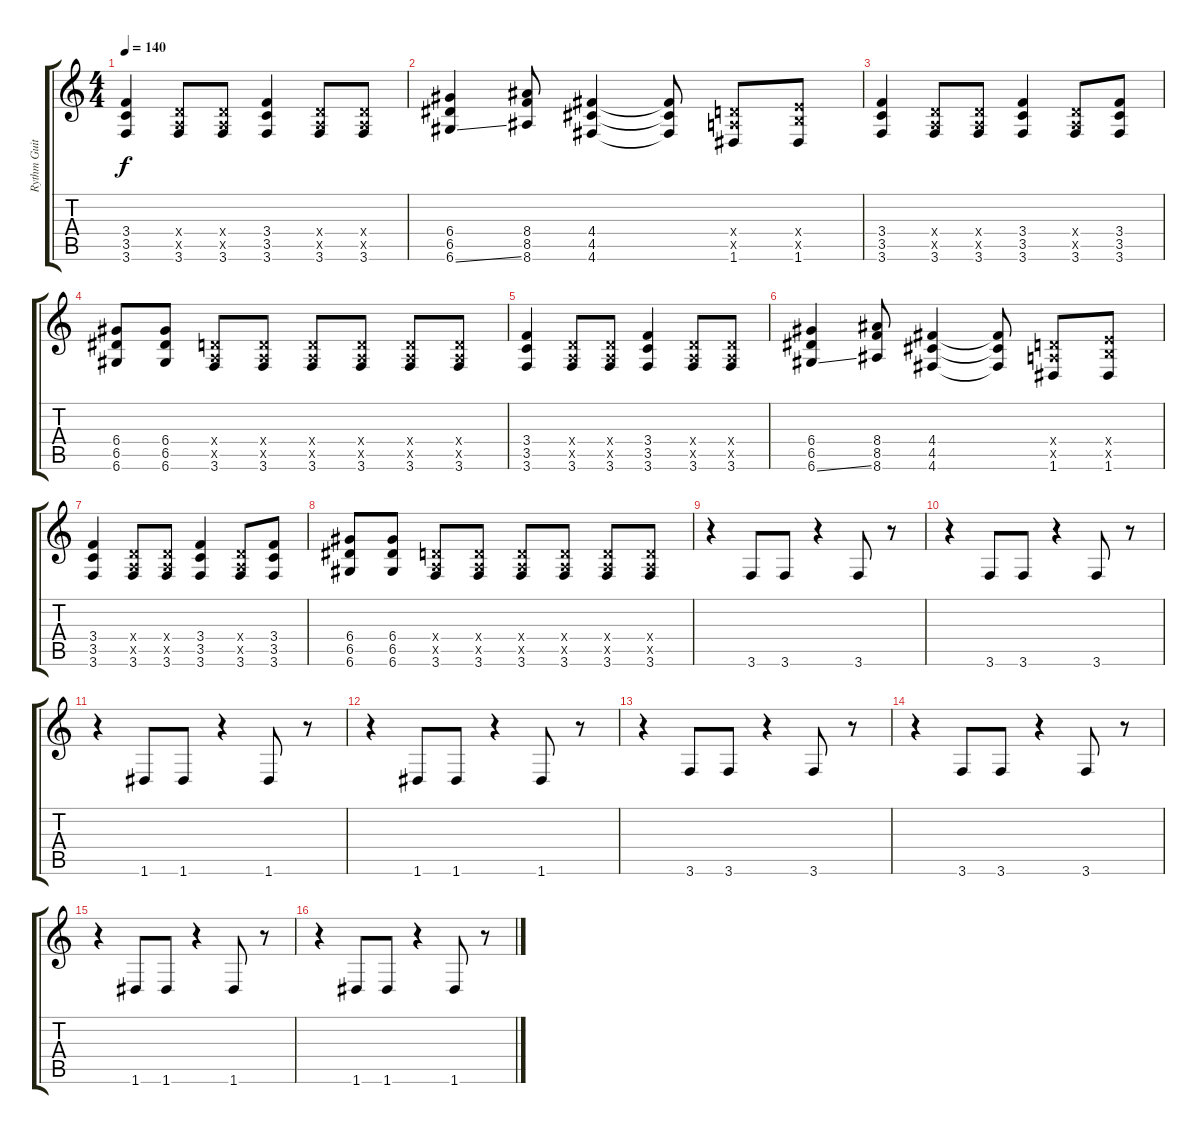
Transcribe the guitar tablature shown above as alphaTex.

\track ("Rythm Guitar" "Rythm Guit") {instrument distortionguitar}
\staff {score tabs}
\tuning (E4 B3 G3 D3 A2 D2) {hide}
\ts (4 4)
\tempo 140
\clef g2
\ks c
(3.4 3.5 3.6).4{dy f} (0.4{x} 0.5{x} 3.6).8 (0.4{x} 0.5{x} 3.6).8 (3.4 3.5 3.6).4 (0.4{x} 0.5{x} 3.6).8 (0.4{x} 0.5{x} 3.6).8 |
(6.4 6.5 6.6{ss}).4 (8.4 8.5 8.6).8 (4.4 4.5 4.6).4 (4.4{t} 4.5{t} 4.6{t}).8 (0.4{x} 0.5{x} 1.6).8 (2.4{x} 2.5{x} 1.6).8 |
(3.4 3.5 3.6).4 (0.4{x} 0.5{x} 3.6).8 (0.4{x} 0.5{x} 3.6).8 (3.4 3.5 3.6).4 (0.4{x} 0.5{x} 3.6).8 (3.4 3.5 3.6).8 |
(6.4 6.5 6.6).8 (6.4 6.5 6.6).8 (0.4{x} 0.5{x} 3.6).8 (0.4{x} 0.5{x} 3.6).8 (0.4{x} 0.5{x} 3.6).8 (0.4{x} 0.5{x} 3.6).8 (0.4{x} 0.5{x} 3.6).8 (0.4{x} 0.5{x} 3.6).8 |
(3.4 3.5 3.6).4 (0.4{x} 0.5{x} 3.6).8 (0.4{x} 0.5{x} 3.6).8 (3.4 3.5 3.6).4 (0.4{x} 0.5{x} 3.6).8 (0.4{x} 0.5{x} 3.6).8 |
(6.4 6.5 6.6{ss}).4 (8.4 8.5 8.6).8 (4.4 4.5 4.6).4 (4.4{t} 4.5{t} 4.6{t}).8 (0.4{x} 0.5{x} 1.6).8 (2.4{x} 2.5{x} 1.6).8 |
(3.4 3.5 3.6).4 (0.4{x} 0.5{x} 3.6).8 (0.4{x} 0.5{x} 3.6).8 (3.4 3.5 3.6).4 (0.4{x} 0.5{x} 3.6).8 (3.4 3.5 3.6).8 |
(6.4 6.5 6.6).8 (6.4 6.5 6.6).8 (0.4{x} 0.5{x} 3.6).8 (0.4{x} 0.5{x} 3.6).8 (0.4{x} 0.5{x} 3.6).8 (0.4{x} 0.5{x} 3.6).8 (0.4{x} 0.5{x} 3.6).8 (0.4{x} 0.5{x} 3.6).8 |
r.4 3.6.8 3.6.8 r.4 3.6.8 r.8 |
r.4 3.6.8 3.6.8 r.4 3.6.8 r.8 |
r.4 1.6.8 1.6.8 r.4 1.6.8 r.8 |
r.4 1.6.8 1.6.8 r.4 1.6.8 r.8 |
r.4 3.6.8 3.6.8 r.4 3.6.8 r.8 |
r.4 3.6.8 3.6.8 r.4 3.6.8 r.8 |
r.4 1.6.8 1.6.8 r.4 1.6.8 r.8 |
r.4 1.6.8 1.6.8 r.4 1.6.8 r.8
